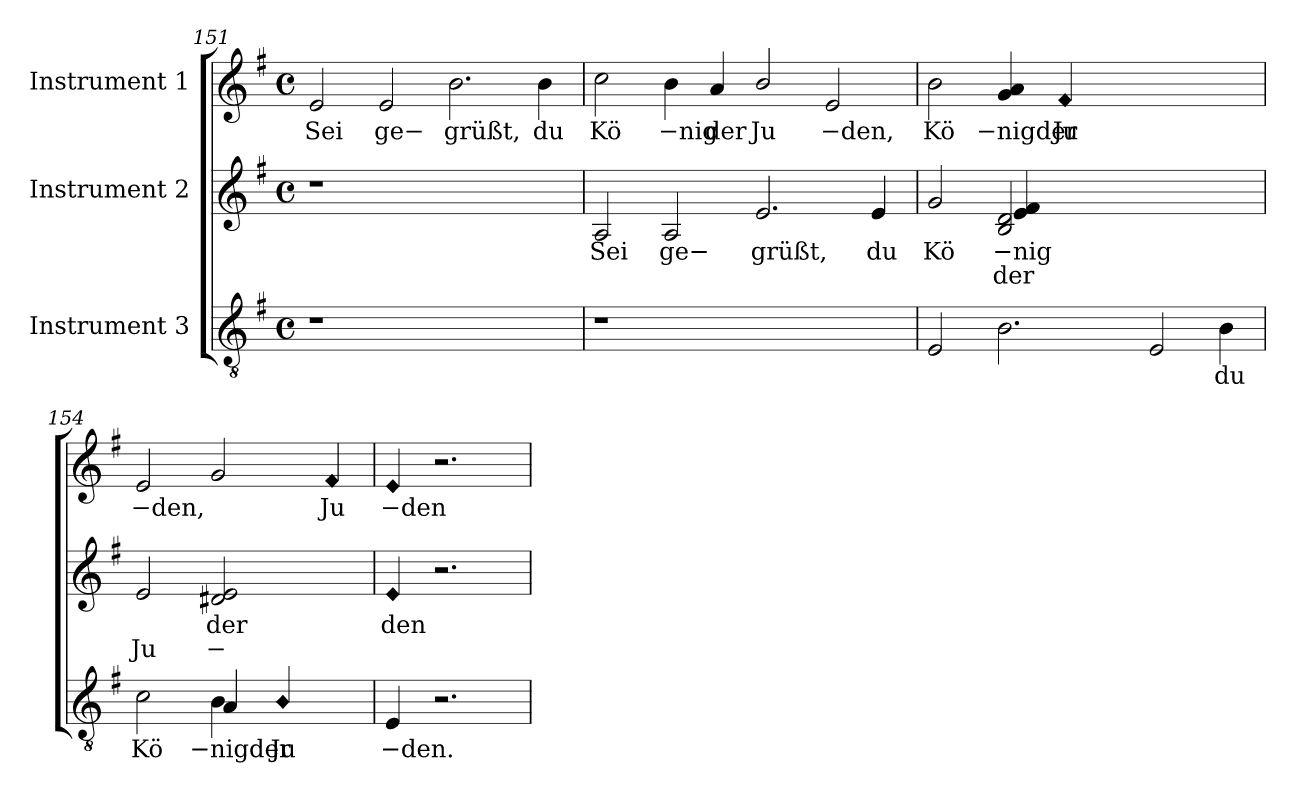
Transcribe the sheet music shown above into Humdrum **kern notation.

**kern	**text	**kern	**text	**text	**kern	**text
*part3	*part3	*part2	*part2	*part2	*part1	*part1
*staff3	*staff3	*staff2	*staff2	*staff2	*staff1	*staff1
*I"Instrument 3	*	*I"Instrument 2	*	*	*I"Instrument 1	*
!!LO:LB:g=z
*clefGv2	*	*clefG2	*	*	*clefG2	*
*k[f#]	*	*k[f#]	*	*	*k[f#]	*
*G:	*	*G:	*	*	*G:	*
*M4/4	*	*M4/4	*	*	*M4/4	*
*met(c)	*	*met(c)	*	*	*met(c)	*
=151	=151	=151	=151	=151	=151	=151
!	!	!	!	!	!	!LO:LY:b:cj
1r	.	1r	.	.	2e/	Sei
!	!	!	!	!	!	!LO:LY:b:cj
.	.	.	.	.	2e/	ge−
!	!	!	!	!	!	!LO:LY:b:cj
1ryy	.	1ryy	.	.	2.b\	grüßt,
!	!	!	!	!	!	!LO:LY:b:cj
.	.	.	.	.	4b\	du
=152	=152	=152	=152	=152	=152	=152
!	!	!	!LO:LY:b:rj	!	!	!LO:LY:b:cj
1r	.	2A/	Sei	.	2cc\	Kö
!	!	!	!LO:LY:b:rj	!	!	!LO:LY:b:cj
.	.	2A/	ge−	.	4b\	−nig
!	!	!	!	!	!	!LO:LY:b:cj
.	.	.	.	.	4a/	der
!	!	!	!LO:LY:b:rj	!	!	!LO:LY:b:cj
1ryy	.	2.e/	grüßt,	.	2b/	Ju
!	!	!	!	!	!	!LO:LY:b:cj
.	.	.	.	.	2e/	−den,
!	!	!	!LO:LY:b:rj	!	!	!
.	.	4e/	du	.	.	.
=153	=153	=153	=153	=153	=153	=153
!	!	!	!LO:LY:b:rj	!LO:LY:b:rj	!	!LO:LY:b:cj
*	*	*^	*	*	*	*
2E/	.	2g/	2ryy	Kö	.	2b\	Kö
!	!	!	!	!LO:LY:b:rj	!LO:LY:b:rj	!	!LO:LY:b:cj
2.B\	.	2d/ 2B/	4f#/ 4e/	−nig	der	4a/ 4g/	−nigder
!	!	!	!	!	!	!LO:N:head=diamond	!LO:LY:b:cj
.	.	.	1ryy	.	.	4f#/	Ju
.	.	1ryy	.	.	.	1ryy	.
2E/	.	.	.	.	.	.	.
!	!LO:LY:b:cj	!	!	!	!	!	!
4B\	du	.	4ryy	.	.	.	.
=154	=154	=154	=154	=154	=154	=154	=154
!	!LO:LY:b:cj	!	!	!LO:LY:b:rj	!LO:LY:b:rj	!	!LO:LY:b:cj
*^	*	*v	*v	*	*	*	*
2c\	2ryy	Kö	2e/	.	Ju	2e/	−den,
!	!	!LO:LY:b:cj	!	!LO:LY:b:rj	!LO:LY:b:rj	!	!
4B\	4A/	−nigder	2e/ 2d#X/	der	−	2g/	.
!LO:N:head=diamond	!	!LO:LY:b:cj	!	!	!	!	!
4B/	4ryy	Ju	.	.	.	.	.
!	!	!	!	!	!	!LO:N:head=diamond	!LO:LY:b:cj
4ryy	4ryy	.	4ryy	.	.	4f#/	Ju
=155	=155	=155	=155	=155	=155	=155	=155
!LO:N:head=diamond	!	!LO:LY:b:cj	!LO:N:head=diamond	!LO:LY:b:rj	!	!LO:N:head=diamond	!LO:LY:b:cj
*v	*v	*	*	*	*	*	*
4E/	−den.	4e/	den	.	4e/	−den
2.r	.	2.r	.	.	2.r	.
=	=	=	=	=	=	=
*-	*-	*-	*-	*-	*-	*-
